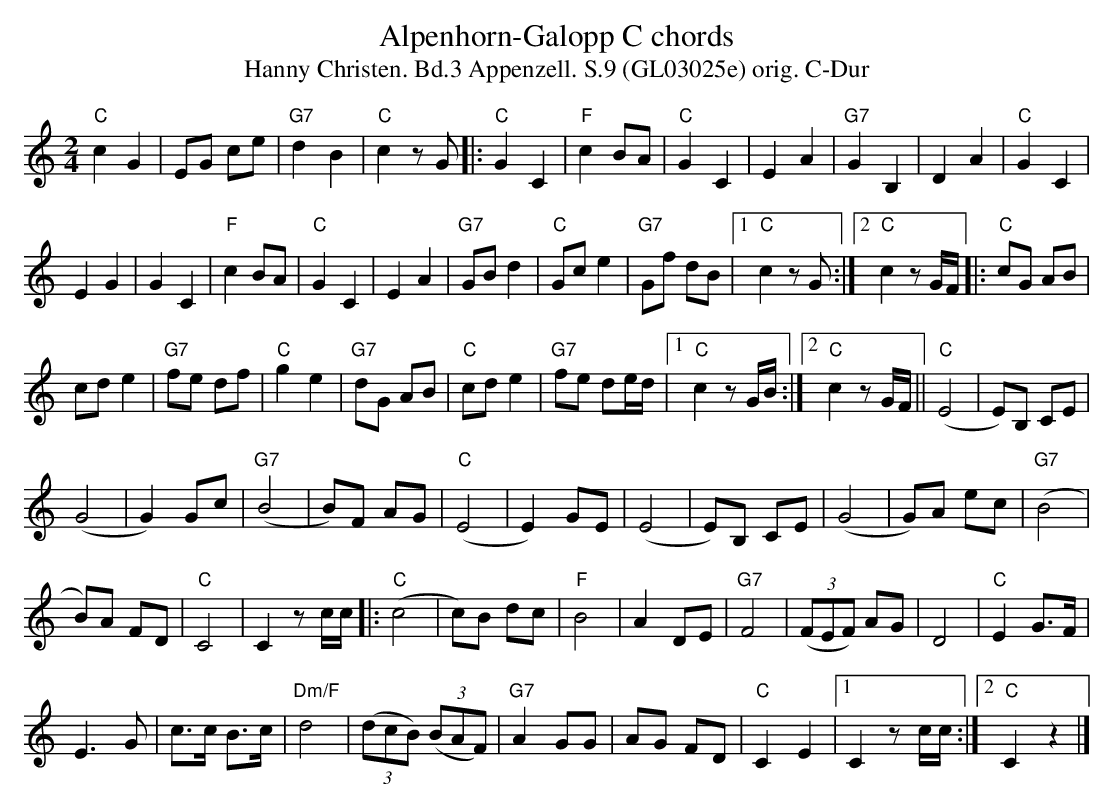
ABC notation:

X:1
T:Alpenhorn-Galopp C chords
T:Hanny Christen. Bd.3 Appenzell. S.9 (GL03025e) orig. C-Dur
M:2/4
L:1/8
K:C %%MIDI gchordon
"C"c2 G2 | EG ce | "G7"d2 B2 | "C"c2 z G |: "C"G2 C2   | "F"c2 BA | "C"G2 C2 | E2 A2 | "G7"G2 B,2 | D2 A2 | "C"G2 C2 |
E2 G2 | G2 C2 | "F"c2 BA | "C"G2 C2 | E2 A2 | "G7"GB d2 | "C"Gc e2 | "G7"Gf dB |1 "C"c2 z G :|2 "C"c2 z G/F/ |: "C"cG AB |
cd e2 | "G7"fe df | "C"g2 e2 | "G7"dG AB | "C"cd e2 | "G7"fe de/d/ |1 "C"c2 z G/B/ :|2 "C"c2 z G/F/ || ("C"E4 | E)B, CE |
(G4 | G2) Gc | ("G7"B4 | B)F AG | ("C"E4 | E2) GE | (E4 | E)B, CE | (G4 | G)A ec | ("G7"B4 |
B)A FD | "C"C4 | C2 z c/c/ |: ("C"c4 | c)B dc | "F"B4 | A2 DE | "G7"F4 | (3(FEF) AG | D4 | "C"E2 G>F |
E3 G | c>c B>c | "Dm/F"d4 | (3(dcB) (3(BAF) | "G7"A2 GG | AG FD | "C"C2 E2 |1 C2 z c/c/ :|2 "C"C2 z2 |]
